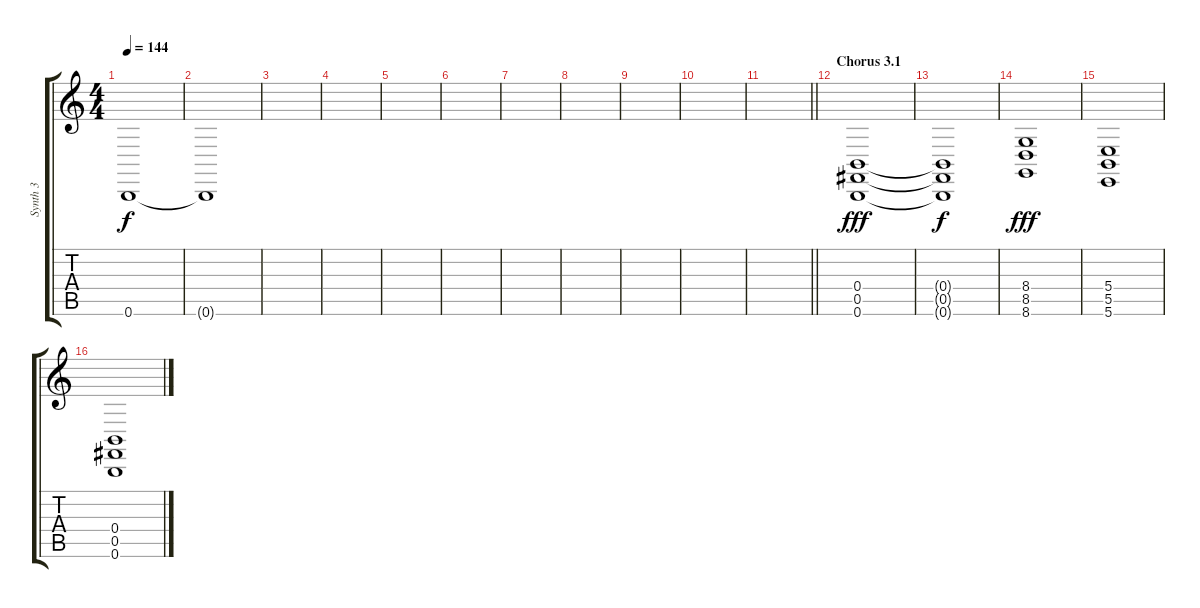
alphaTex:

\track ("Synth 3" "Synth 3") {instrument stringensemble1}
\staff {score tabs}
\tuning (Db4 Ab3 E3 B2 Gb2 B1) {hide}
\ts (4 4)
\tempo 144
\clef g2
\ks c
0.6{t}.1{dy f} |
0.6{t}.1 |
|
|
|
|
|
|
|
|
\barLineRight lightlight
|
\section ("" "Chorus 3.1")
(0.4 0.5 0.6).1{dy fff} |
(0.4{t} 0.5{t} 0.6{t}).1{dy f} |
(8.4 8.5 8.6).1{dy fff} |
(5.4 5.5 5.6).1 |
(0.4 0.5 0.6).1
